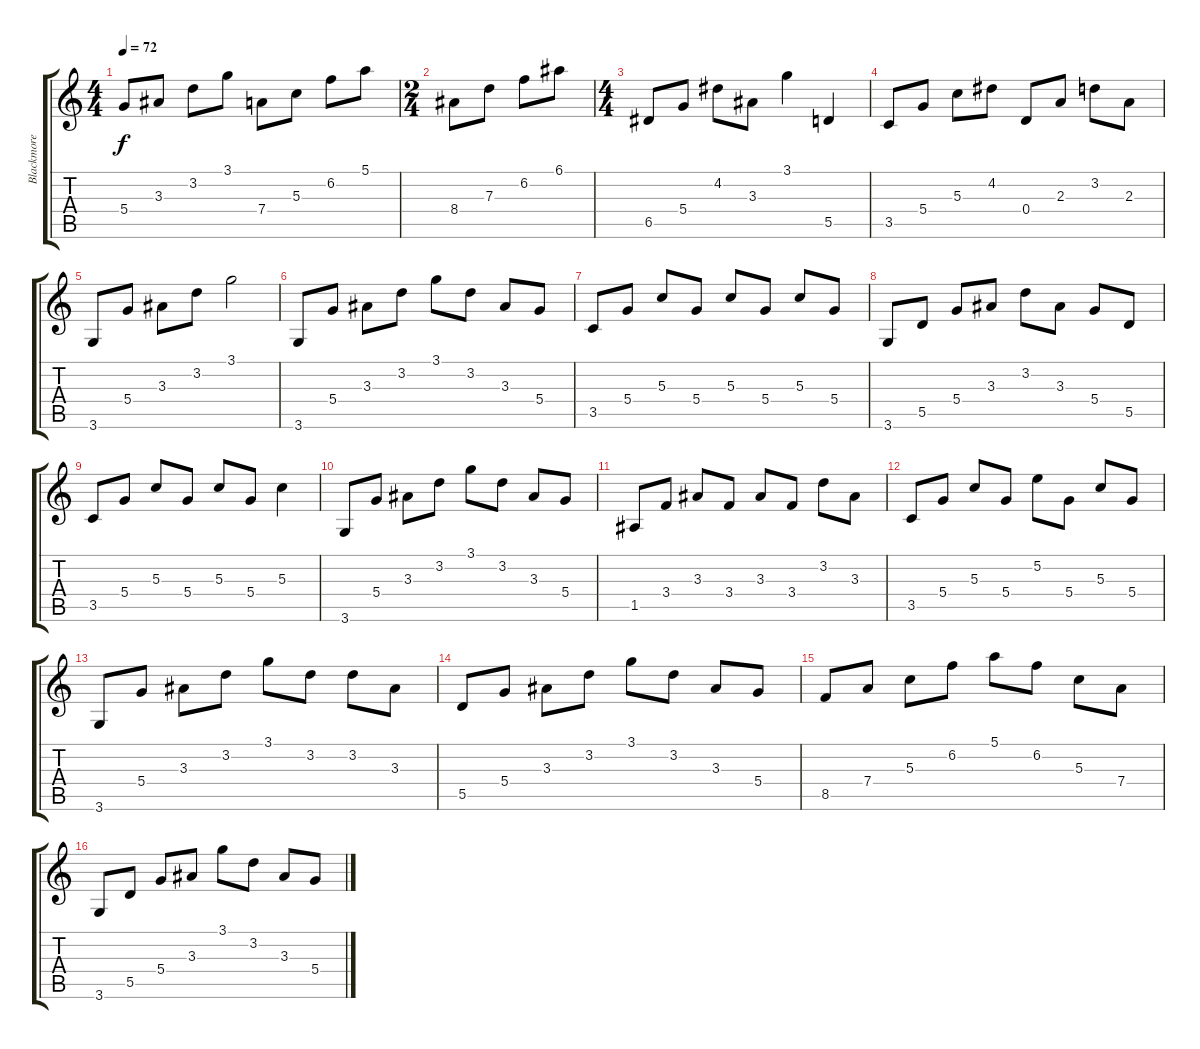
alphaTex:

\track ("Blackmore 1" "Blackmore ") {instrument acousticguitarsteel}
\staff {score tabs}
\tuning (E4 B3 G3 D3 A2 E2) {hide}
\ts (4 4)
\tempo 72
\clef g2
\ks c
5.4.8{dy f} 3.3.8 3.2.8 3.1.8 7.4.8 5.3.8 6.2.8 5.1.8 |
\ts (2 4)
8.4.8 7.3.8 6.2.8 6.1.8 |
\ts (4 4)
6.5.8 5.4.8 4.2.8 3.3.8 3.1.4 5.5.4 |
3.5.8 5.4.8 5.3.8 4.2.8 0.4.8 2.3.8 3.2.8 2.3.8 |
3.6.8 5.4.8 3.3.8 3.2.8 3.1.2 |
3.6.8 5.4.8 3.3.8 3.2.8 3.1.8 3.2.8 3.3.8 5.4.8 |
3.5.8 5.4.8 5.3.8 5.4.8 5.3.8 5.4.8 5.3.8 5.4.8 |
3.6.8 5.5.8 5.4.8 3.3.8 3.2.8 3.3.8 5.4.8 5.5.8 |
3.5.8 5.4.8 5.3.8 5.4.8 5.3.8 5.4.8 5.3.4 |
3.6.8 5.4.8 3.3.8 3.2.8 3.1.8 3.2.8 3.3.8 5.4.8 |
1.5.8 3.4.8 3.3.8 3.4.8 3.3.8 3.4.8 3.2.8 3.3.8 |
3.5.8 5.4.8 5.3.8 5.4.8 5.2.8 5.4.8 5.3.8 5.4.8 |
3.6.8 5.4.8 3.3.8 3.2.8 3.1.8 3.2.8 3.2.8 3.3.8 |
5.5.8 5.4.8 3.3.8 3.2.8 3.1.8 3.2.8 3.3.8 5.4.8 |
8.5.8 7.4.8 5.3.8 6.2.8 5.1.8 6.2.8 5.3.8 7.4.8 |
3.6.8 5.5.8 5.4.8 3.3.8 3.1.8 3.2.8 3.3.8 5.4.8
